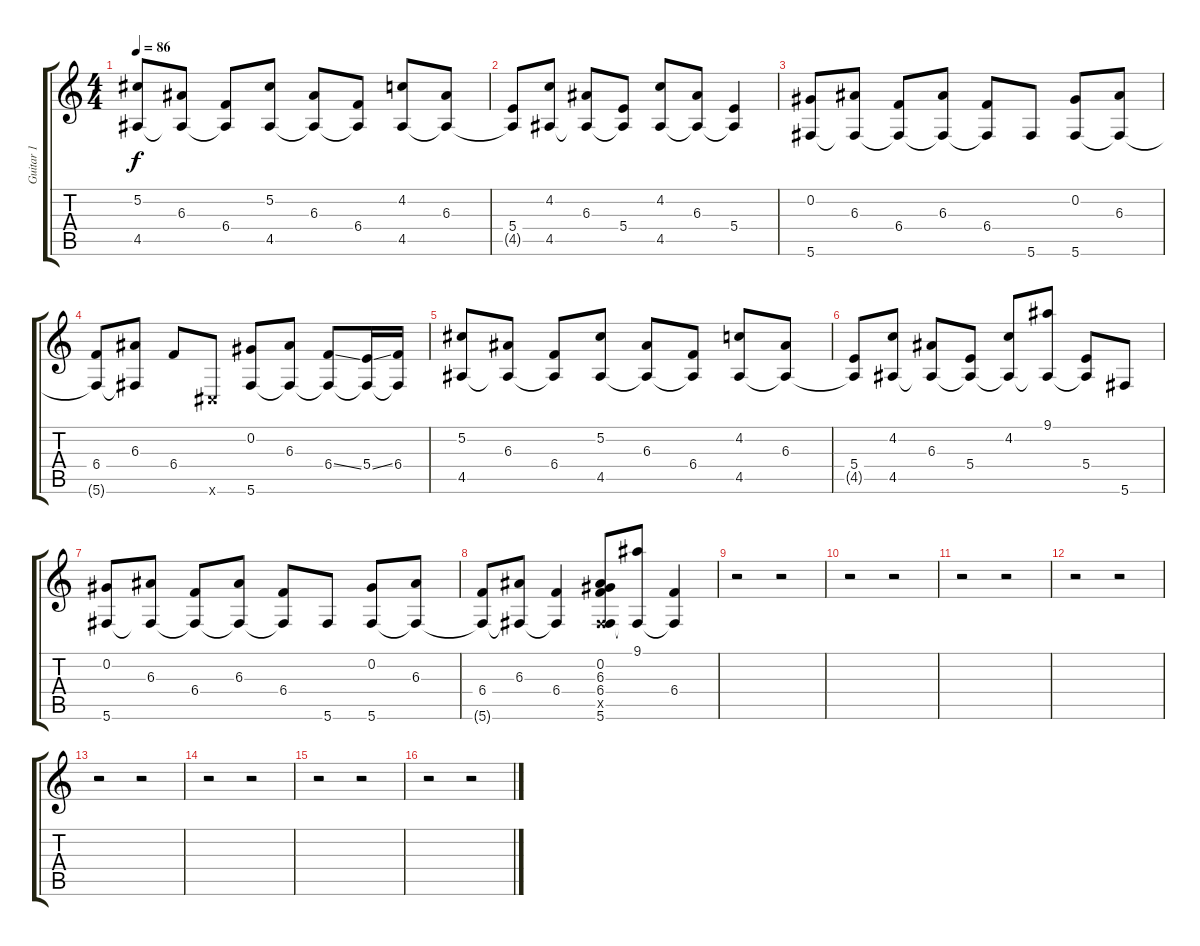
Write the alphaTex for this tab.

\track ("Guitar 1" "Guitar 1") {instrument acousticguitarnylon}
\staff {score tabs}
\tuning (Db4 Ab3 E3 B2 Gb2 Db2) {hide}
\ts (4 4)
\tempo 86
\clef g2
\ks c
(5.2 4.5).8{dy f instrument acousticguitarnylon} (6.3 4.5{t}).8 (6.4 4.5{t}).8 (5.2 4.5).8 (6.3 4.5{t}).8 (6.4 4.5{t}).8 (4.2 4.5).8 (6.3 4.5{t}).8 |
(5.4 4.5{t}).8 (4.2 4.5).8 (6.3 4.5{t}).8 (5.4 4.5{t}).8 (4.2 4.5).8 (6.3 4.5{t}).8 (5.4 4.5{t}).4 |
(0.2 5.6).8 (6.3 5.6{t}).8 (6.4 5.6{t}).8 (6.3 5.6{t}).8 (6.4 5.6{t}).8 5.6.8 (0.2 5.6).8 (6.3 5.6{t}).8 |
(6.4 5.6{t}).8 (6.3 5.6{t}).8 6.4.8 0.6{x}.8 (0.2 5.6).8 (6.3 5.6{t}).8 (6.4{ss} 5.6{t}).8 (5.4{ss} 5.6{t}).16 (6.4 5.6{t}).16 |
(5.2 4.5).8 (6.3 4.5{t}).8 (6.4 4.5{t}).8 (5.2 4.5).8 (6.3 4.5{t}).8 (6.4 4.5{t}).8 (4.2 4.5).8 (6.3 4.5{t}).8 |
(5.4 4.5{t}).8 (4.2 4.5).8 (6.3 4.5{t}).8 (5.4 4.5{t}).8 (4.2 4.5{t}).8 (9.1 4.5{t}).8 (5.4 4.5{t}).8 5.6.8 |
(0.2 5.6).8 (6.3 5.6{t}).8 (6.4 5.6{t}).8 (6.3 5.6{t}).8 (6.4 5.6{t}).8 5.6.8 (0.2 5.6).8 (6.3 5.6{t}).8 |
(6.4 5.6{t}).8 (6.3 5.6{t}).8 (6.4 5.6{t}).4 (0.2 6.3 6.4 0.5{x} 5.6).8 (9.1 5.6{t}).8 (6.4 5.6{t}).4 |
r.2 r.2 |
r.2 r.2 |
r.2 r.2 |
r.2 r.2 |
r.2 r.2 |
r.2 r.2 |
r.2 r.2 |
r.2 r.2
